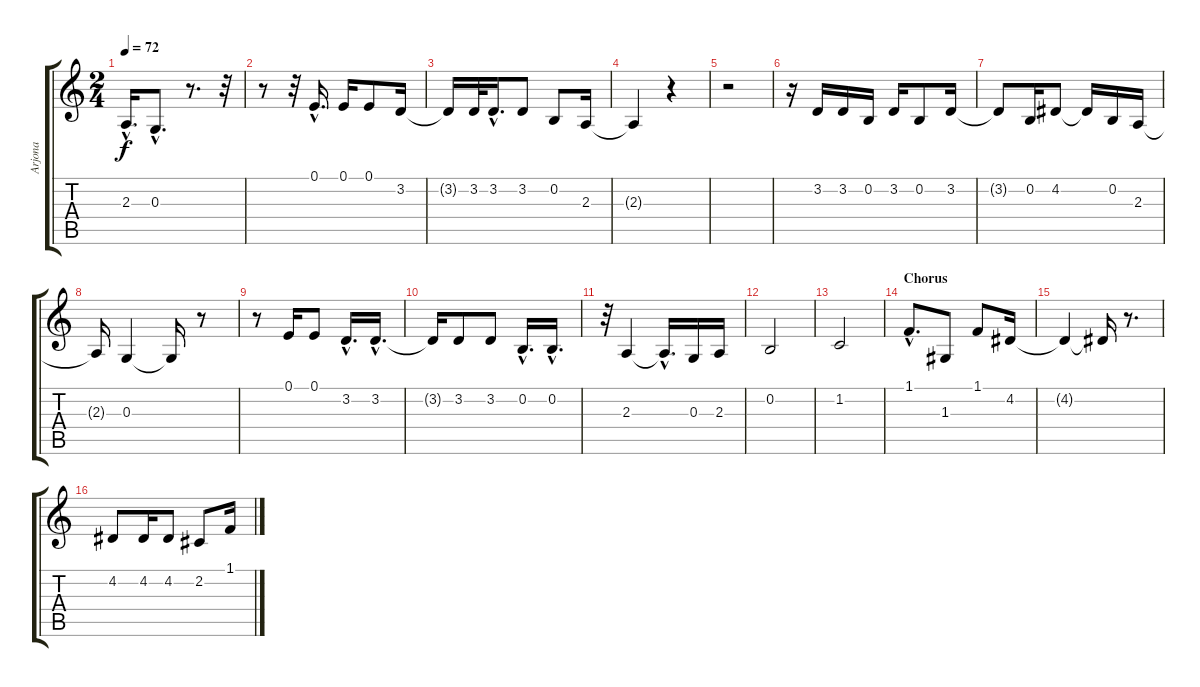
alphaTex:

\track ("Arjona" "Arjona") {instrument reedorgan}
\staff {score tabs}
\tuning (E4 B3 G3 D3 A2 E2) {hide}
\ts (2 4)
\tempo 72
\clef g2
\ks c
2.3{hac}.16{d dy f} 0.3{hac}.8{d} r.8{d} r.32 |
r.8 r.32 0.1{hac}.16{d} 0.1.16 0.1.8 3.2.16 |
3.2{t}.16 3.2.32 3.2{hac}.16{d} 3.2.8 0.2.8 2.3.16 |
2.3{t}.4 r.4 |
r.2 |
r.16 3.2.16 3.2.16 0.2.16 3.2.16 0.2.8 3.2.16 |
3.2{t}.8 0.2.16 4.2.8 4.2{t}.16 0.2.16 2.3.16 |
2.3{t}.16 0.3.4 0.3{t}.16 r.8 |
r.8 0.1.16 0.1.8 3.2{hac}.16{d} 3.2{hac}.16{d} |
3.2{t}.16 3.2.8 3.2.8 0.2{hac}.16{d} 0.2{hac}.16{d} |
r.32 2.3.4 2.3{hac t}.16{d} 0.3.16 2.3.16 |
0.2.2 |
1.2.2 |
\section ("" "Chorus")
1.1{hac}.8{d} 1.3.8 1.1.8 4.2.16 |
4.2{t}.4 4.2{t}.16 r.8{d} |
4.2.8 4.2.16 4.2.8 2.2.8 1.1.16
